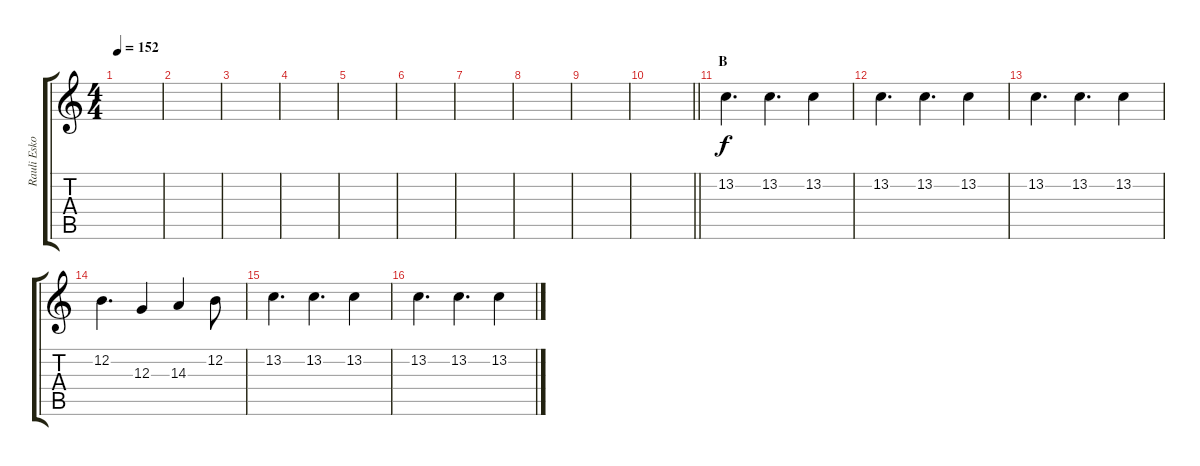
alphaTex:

\track ("Rauli Eskolin" "Rauli Esko") {instrument acousticgrandpiano}
\staff {score tabs}
\tuning (E4 B3 G3 D3 A2 E2) {hide}
\ts (4 4)
\tempo 152
\clef g2
\ks aminor
|
|
|
|
|
|
|
|
|
\barLineRight lightlight
|
\section ("" "B")
13.2.4{d} 13.2.4{d} 13.2.4 |
13.2.4{d} 13.2.4{d} 13.2.4 |
13.2.4{d} 13.2.4{d} 13.2.4 |
12.2.4{d} 12.3.4 14.3.4 12.2.8 |
13.2.4{d} 13.2.4{d} 13.2.4 |
13.2.4{d} 13.2.4{d} 13.2.4
